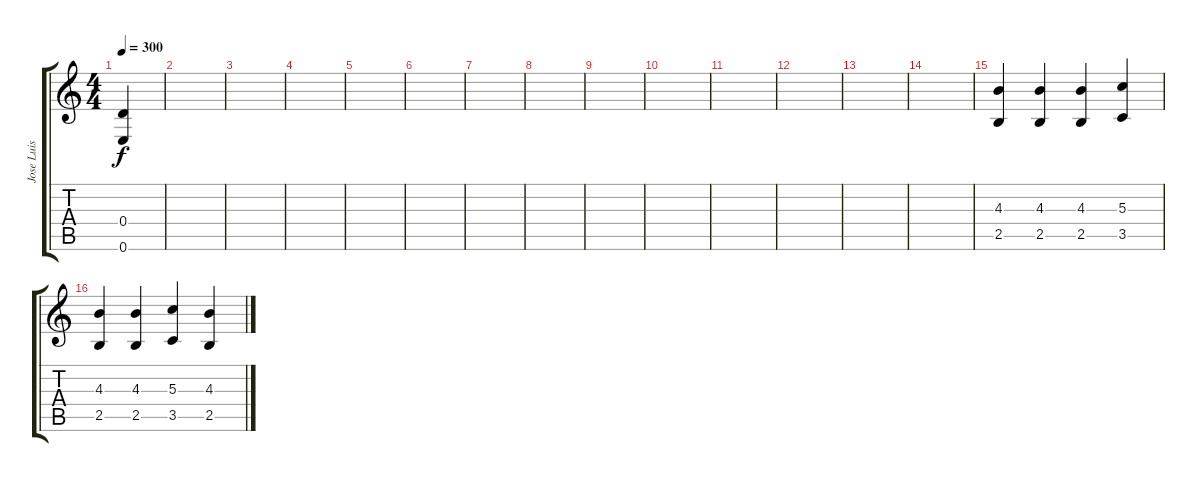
\track ("Jose Luis" "Jose Luis") {instrument overdrivenguitar}
\staff {score tabs}
\tuning (E4 B3 G3 D3 A2 E2) {hide}
\ts (4 4)
\tempo 300
\clef g2
\ks c
(0.4 0.6).4{dy f} |
|
|
|
|
|
|
|
|
|
|
|
|
|
(4.3 2.5).4 (4.3 2.5).4 (4.3 2.5).4 (5.3 3.5).4 |
(4.3 2.5).4 (4.3 2.5).4 (5.3 3.5).4 (4.3 2.5).4
